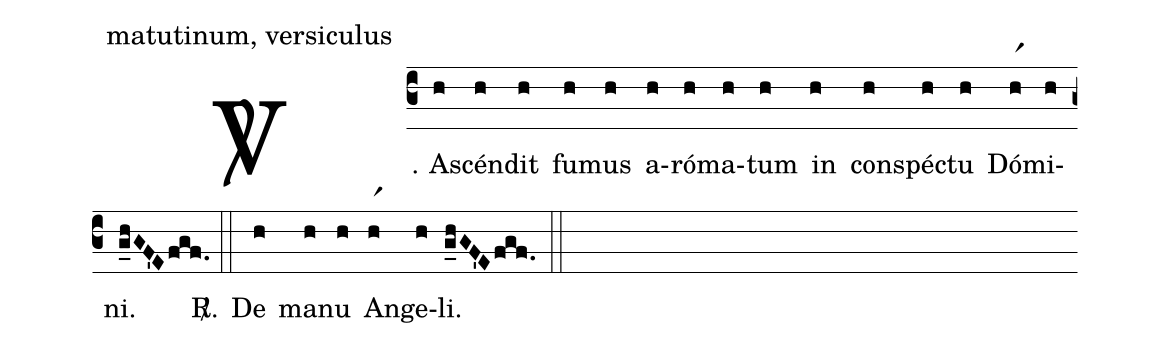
office-part: matutinum, versiculus;
%%
(c3)
<sp>V/</sp>. {A}(h)scén(h)dit(h) fu(h)mus(h) a(h)ró(h)ma(h)tum(h) in(h) con(h)spéc(h)tu(h) Dó(hr1)mi(h)ni.(g_hGF'Efgf.) <sp>R/</sp>.(::)
De(h) ma(h)nu(h) An(hr1)ge(h)li.(g_hGF'Efgf.) (::)
